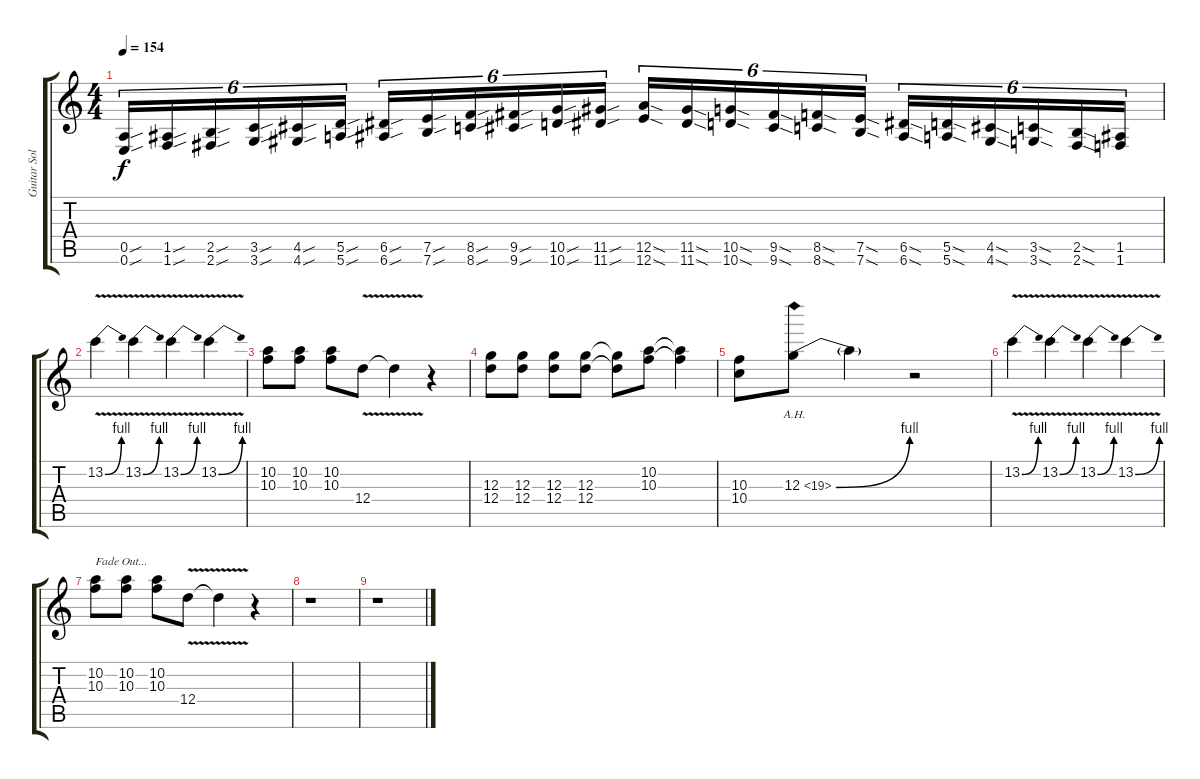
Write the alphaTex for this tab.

\track ("Guitar Solo's" "Guitar Sol") {instrument distortionguitar}
\staff {score tabs}
\tuning (E4 B3 G3 D3 A2 E2) {hide}
\ts (4 4)
\tempo 154
\clef g2
\ks c
(0.5{sou} 0.6{sou}).16{tu (6 4) dy f} (1.5{sou} 1.6{sou}).16{tu (6 4)} (2.5{sou} 2.6{sou}).16{tu (6 4)} (3.5{sou} 3.6{sou}).16{tu (6 4)} (4.5{sou} 4.6{sou}).16{tu (6 4)} (5.5{sou} 5.6{sou}).16{tu (6 4)} (6.5{sou} 6.6{sou}).16{tu (6 4)} (7.5{sou} 7.6{sou}).16{tu (6 4)} (8.5{sou} 8.6{sou}).16{tu (6 4)} (9.5{sou} 9.6{sou}).16{tu (6 4)} (10.5{sou} 10.6{sou}).16{tu (6 4)} (11.5{sou} 11.6{sou}).16{tu (6 4)} (12.5{sod} 12.6{sod}).16{tu (6 4)} (11.5{sod} 11.6{sod}).16{tu (6 4)} (10.5{sod} 10.6{sod}).16{tu (6 4)} (9.5{sod} 9.6{sod}).16{tu (6 4)} (8.5{sod} 8.6{sod}).16{tu (6 4)} (7.5{sod} 7.6{sod}).16{tu (6 4)} (6.5{sod} 6.6{sod}).16{tu (6 4)} (5.5{sod} 5.6{sod}).16{tu (6 4)} (4.5{sod} 4.6{sod}).16{tu (6 4)} (3.5{sod} 3.6{sod}).16{tu (6 4)} (2.5{sod} 2.6{sod}).16{tu (6 4)} (1.5 1.6).16{tu (6 4)} |
13.2{be (bend 0 0 60 4) v}.4{instrument distortionguitar} 13.2{be (bend 0 0 60 4) v}.4 13.2{be (bend 0 0 60 4) v}.4 13.2{be (bend 0 0 60 4) v}.4 |
(10.2 10.3).8 (10.2 10.3).8 (10.2 10.3).8 12.4{v}.8 12.4{t}.4 r.4 |
(12.3 12.4).8 (12.3 12.4).8 (12.3 12.4).8 (12.3 12.4).8 (12.3{t} 12.4{t}).8 (10.2 10.3).8 (10.2{t} 10.3{t}).4 |
(10.3 10.4).8 12.3{be (bend 0 0 60 4) ah 7}.8 12.3{t}.4 r.2 |
13.2{be (bend 0 0 60 4) v}.4 13.2{be (bend 0 0 60 4) v}.4 13.2{be (bend 0 0 60 4) v}.4 13.2{be (bend 0 0 60 4) v}.4 |
(10.2 10.3).8{txt "Fade Out..."} (10.2 10.3).8 (10.2 10.3).8 12.4{v}.8 12.4{t}.4 r.4 |
r.1 |
r.1
